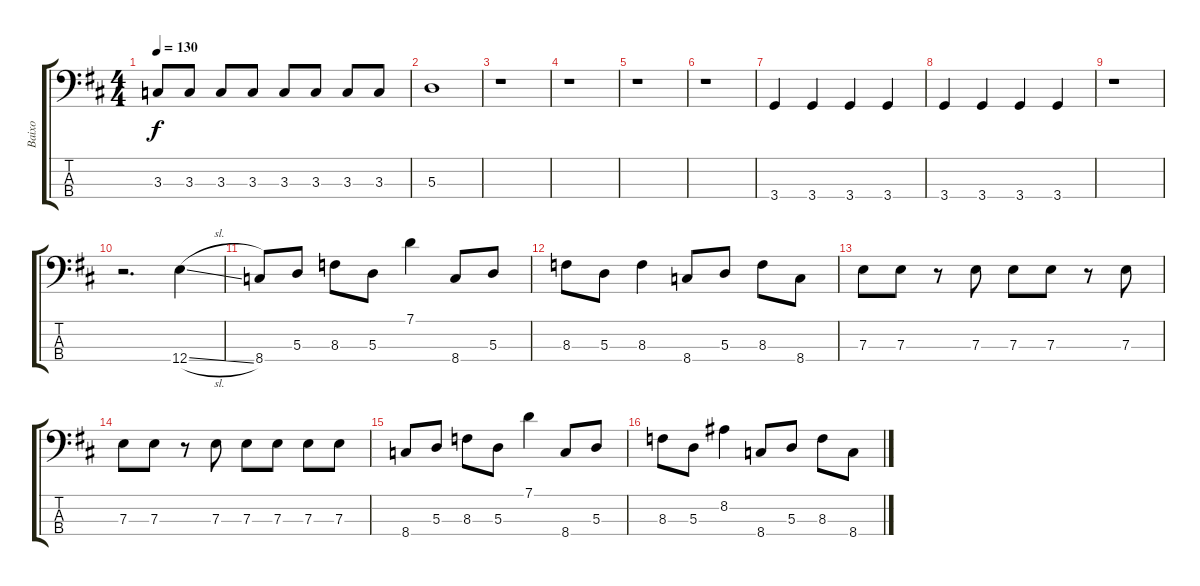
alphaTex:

\track ("Baixo" "Baixo") {instrument electricbasspick}
\staff {score tabs}
\tuning (G2 D2 A1 E1) {hide}
\ts (4 4)
\tempo 130
\clef f4
\ks d
3.3.8{dy f} 3.3.8 3.3.8 3.3.8 3.3.8 3.3.8 3.3.8 3.3.8 |
5.3.1 |
r.1 |
r.1 |
r.1 |
r.1 |
3.4.4 3.4.4 3.4.4 3.4.4 |
3.4.4 3.4.4 3.4.4 3.4.4 |
r.1 |
r.2{d} 12.4{sl}.4 |
8.4.8 5.3.8 8.3.8 5.3.8 7.1.4 8.4.8 5.3.8 |
8.3.8 5.3.8 8.3.4 8.4.8 5.3.8 8.3.8 8.4.8 |
7.3.8 7.3.8 r.8 7.3.8 7.3.8 7.3.8 r.8 7.3.8 |
7.3.8 7.3.8 r.8 7.3.8 7.3.8 7.3.8 7.3.8 7.3.8 |
8.4.8 5.3.8 8.3.8 5.3.8 7.1.4 8.4.8 5.3.8 |
8.3.8 5.3.8 8.2.4 8.4.8 5.3.8 8.3.8 8.4.8
